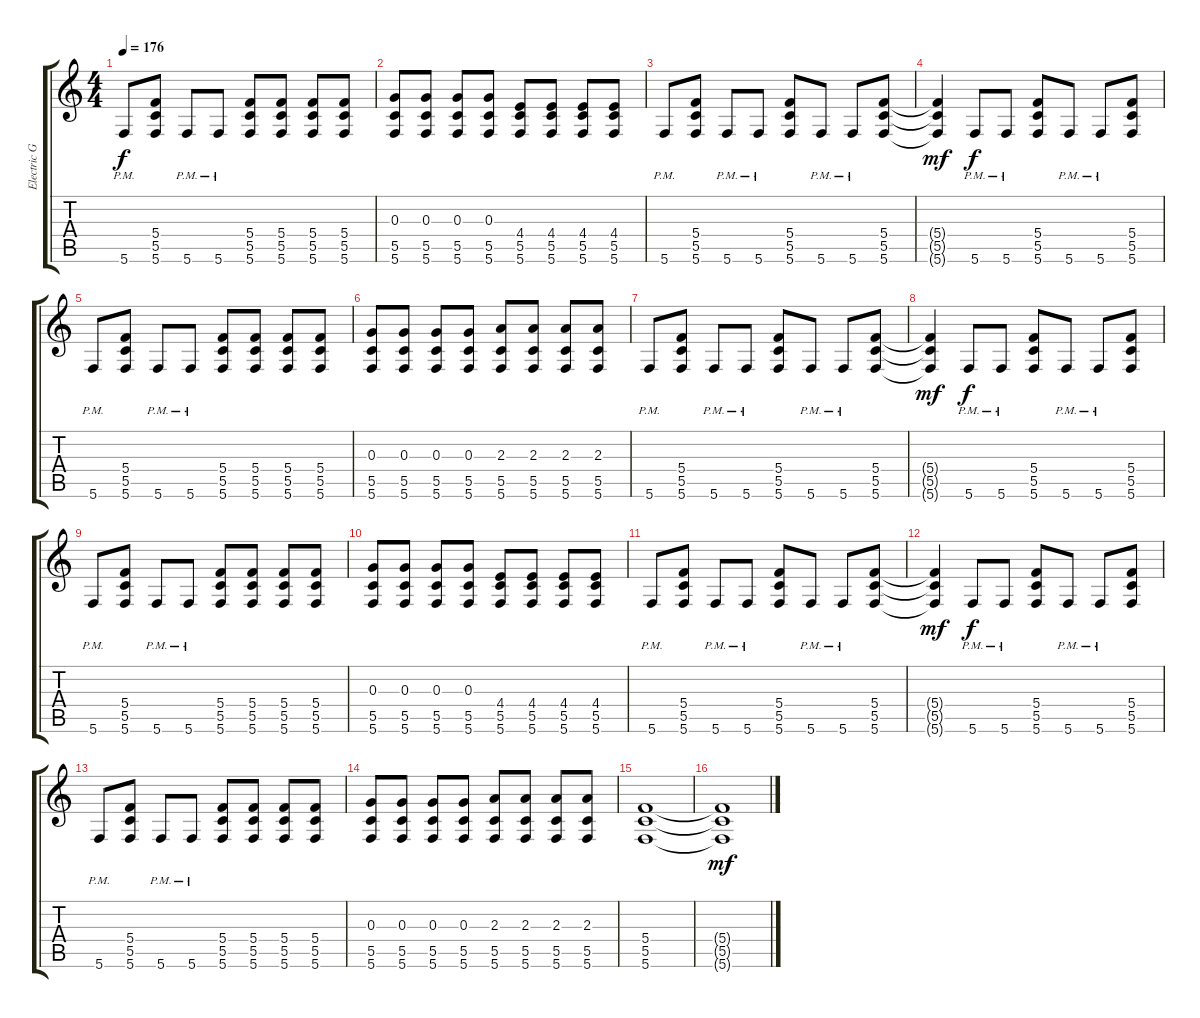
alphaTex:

\track ("Electric Guitar" "Electric G") {instrument distortionguitar}
\staff {score tabs}
\tuning (E4 C4 G3 C3 G2 C2) {hide}
\ts (4 4)
\tempo 176
\clef g2
\ks c
5.6{pm}.8{dy f} (5.4 5.5 5.6).8 5.6{pm}.8 5.6{pm}.8 (5.4 5.5 5.6).8 (5.4 5.5 5.6).8 (5.4 5.5 5.6).8 (5.4 5.5 5.6).8 |
(0.3 5.5 5.6).8 (0.3 5.5 5.6).8 (0.3 5.5 5.6).8 (0.3 5.5 5.6).8 (4.4 5.5 5.6).8 (4.4 5.5 5.6).8 (4.4 5.5 5.6).8 (4.4 5.5 5.6).8 |
5.6{pm}.8 (5.4 5.5 5.6).8 5.6{pm}.8 5.6{pm}.8 (5.4 5.5 5.6).8 5.6{pm}.8 5.6{pm}.8 (5.4 5.5 5.6).8 |
(5.4{t} 5.5{t} 5.6{t}).4{dy mf} 5.6{pm}.8{dy f} 5.6{pm}.8 (5.4 5.5 5.6).8 5.6{pm}.8 5.6{pm}.8 (5.4 5.5 5.6).8 |
5.6{pm}.8 (5.4 5.5 5.6).8 5.6{pm}.8 5.6{pm}.8 (5.4 5.5 5.6).8 (5.4 5.5 5.6).8 (5.4 5.5 5.6).8 (5.4 5.5 5.6).8 |
(0.3 5.5 5.6).8 (0.3 5.5 5.6).8 (0.3 5.5 5.6).8 (0.3 5.5 5.6).8 (2.3 5.5 5.6).8 (2.3 5.5 5.6).8 (2.3 5.5 5.6).8 (2.3 5.5 5.6).8 |
5.6{pm}.8 (5.4 5.5 5.6).8 5.6{pm}.8 5.6{pm}.8 (5.4 5.5 5.6).8 5.6{pm}.8 5.6{pm}.8 (5.4 5.5 5.6).8 |
(5.4{t} 5.5{t} 5.6{t}).4{dy mf} 5.6{pm}.8{dy f} 5.6{pm}.8 (5.4 5.5 5.6).8 5.6{pm}.8 5.6{pm}.8 (5.4 5.5 5.6).8 |
5.6{pm}.8 (5.4 5.5 5.6).8 5.6{pm}.8 5.6{pm}.8 (5.4 5.5 5.6).8 (5.4 5.5 5.6).8 (5.4 5.5 5.6).8 (5.4 5.5 5.6).8 |
(0.3 5.5 5.6).8 (0.3 5.5 5.6).8 (0.3 5.5 5.6).8 (0.3 5.5 5.6).8 (4.4 5.5 5.6).8 (4.4 5.5 5.6).8 (4.4 5.5 5.6).8 (4.4 5.5 5.6).8 |
5.6{pm}.8 (5.4 5.5 5.6).8 5.6{pm}.8 5.6{pm}.8 (5.4 5.5 5.6).8 5.6{pm}.8 5.6{pm}.8 (5.4 5.5 5.6).8 |
(5.4{t} 5.5{t} 5.6{t}).4{dy mf} 5.6{pm}.8{dy f} 5.6{pm}.8 (5.4 5.5 5.6).8 5.6{pm}.8 5.6{pm}.8 (5.4 5.5 5.6).8 |
5.6{pm}.8 (5.4 5.5 5.6).8 5.6{pm}.8 5.6{pm}.8 (5.4 5.5 5.6).8 (5.4 5.5 5.6).8 (5.4 5.5 5.6).8 (5.4 5.5 5.6).8 |
(0.3 5.5 5.6).8 (0.3 5.5 5.6).8 (0.3 5.5 5.6).8 (0.3 5.5 5.6).8 (2.3 5.5 5.6).8 (2.3 5.5 5.6).8 (2.3 5.5 5.6).8 (2.3 5.5 5.6).8 |
(5.4 5.5 5.6).1 |
(5.4{t} 5.5{t} 5.6{t}).1{dy mf}
